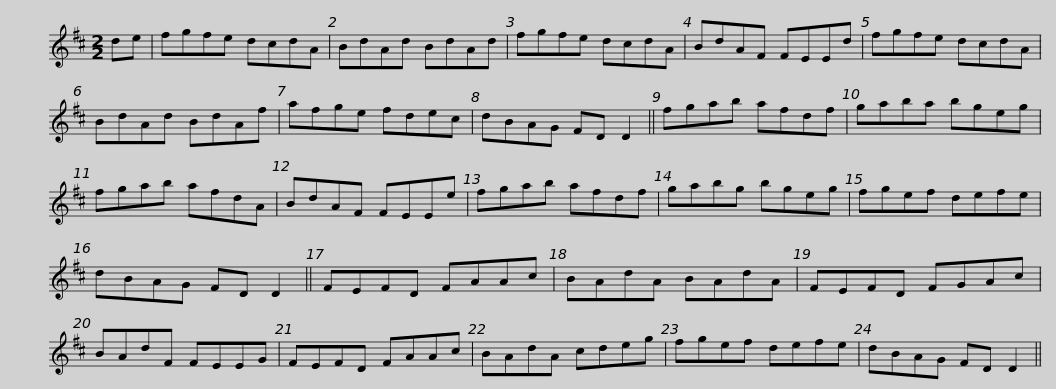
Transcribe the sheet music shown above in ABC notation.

X:1
L:1/8
M:2/2
I:linebreak $
K:D
V:1 treble
V:1
 de | fgfe dcdA | BdAd BdAd | fgfe dcdA | BdAF FEEd | %5
 fgfe dcdA |$ BdAd BdAf | afge fdec | dBAG FD D2 || fgab afdf | %10
 gaba bgeg |$ fgab afdA | BdAF FEEe | fgab afdf | gabg bgeg | %15
 fgef defe |$ dBAG FD D2 || FEFD FAAc | BAdA BAdA | FEFD FGAc | %20
 BAdF FEEG |$ FEFD FAAc | BAdA cdeg | fgef defe | dBAG FD D2 || %25
